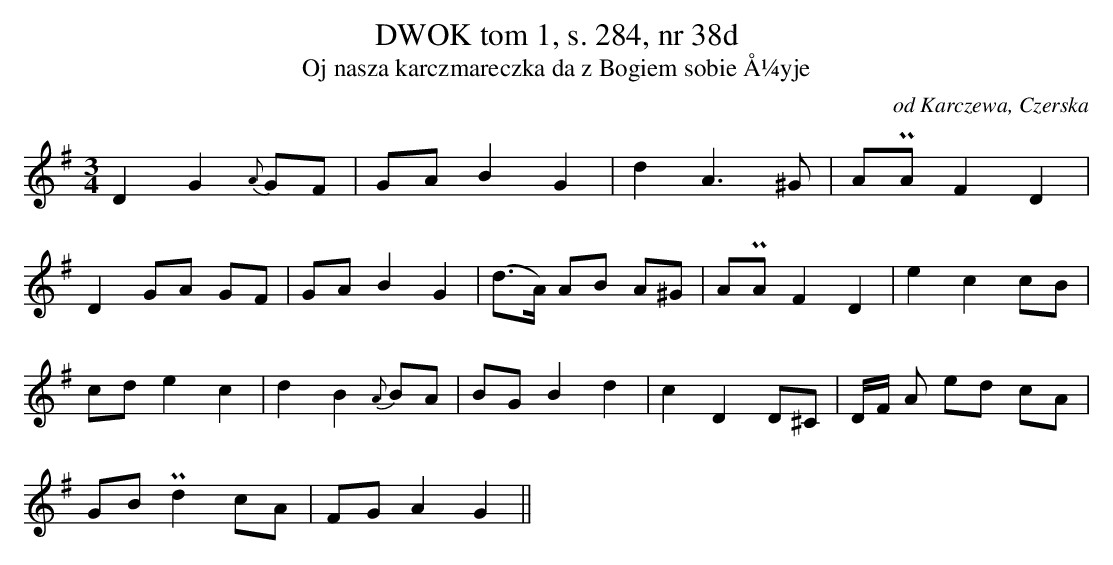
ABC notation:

X:1
T: DWOK tom 1, s. 284, nr 38d
T: Oj nasza karczmareczka da z Bogiem sobie Å¼yje
O: od Karczewa, Czerska
M: 3/4
L: 1/16
K: G
D4G4 {A}G2F2 | G2A2B4G4 | d4A6^G2 | A2PA2F4D4 |
D4G2A2 G2F2 | G2A2B4G4 | (d3A) A2B2 A2^G2 | A2PA2F4D4 | e4c4c2B2 |
c2d2 e4c4 | d4B4 {A}B2A2 | B2G2 B4d4 | c4D4D2^C2 | DF A2 e2d2 c2A2 |
G2B2 Pd4c2A2 | F2G2 A4G4||
